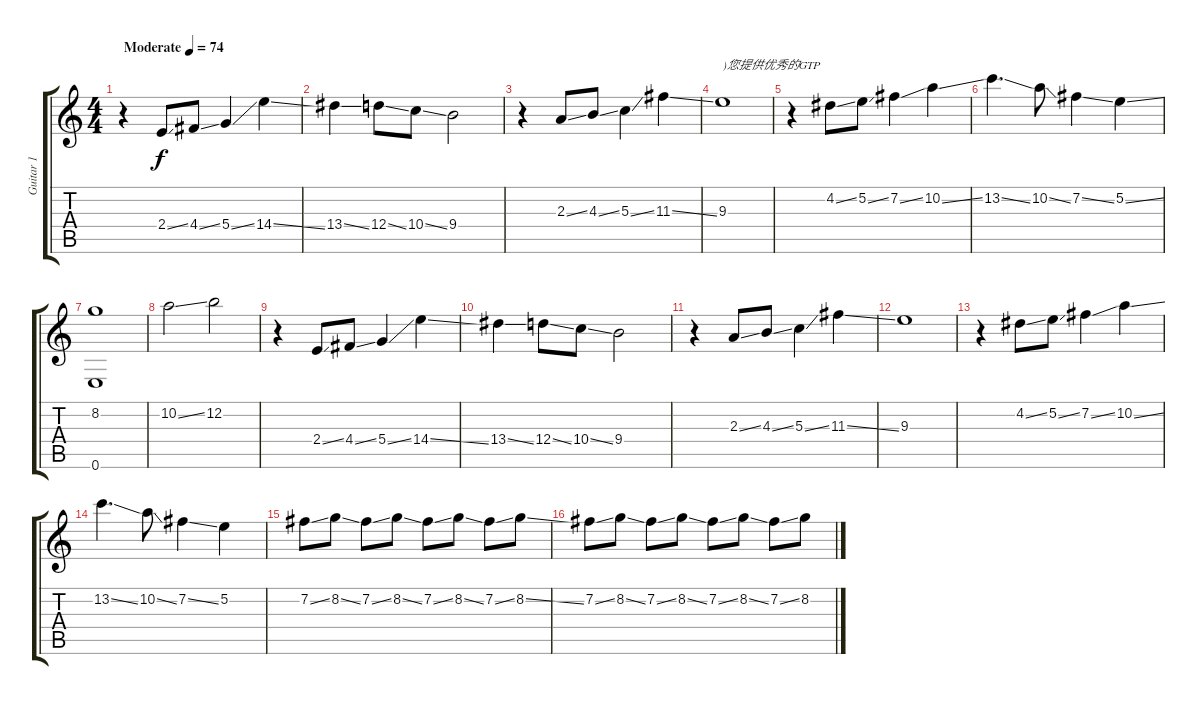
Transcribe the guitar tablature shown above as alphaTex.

\track ("Guitar 1" "Guitar 1") {instrument distortionguitar}
\staff {score tabs}
\tuning (E4 B3 G3 D3 A2 E2) {hide}
\ts (4 4)
\tempo (74 "Moderate")
\clef g2
\ks c
r.4{dy f instrument distortionguitar} 2.4{ss}.8 4.4{ss}.8 5.4{ss}.4 14.4{ss}.4 |
13.4{ss}.4 12.4{ss}.8 10.4{ss}.8 9.4.2 |
r.4 2.3{ss}.8 4.3{ss}.8 5.3{ss}.4 11.3{ss}.4 |
9.3.1{txt ")您提供优秀的GTP"} |
r.4 4.2{ss}.8 5.2{ss}.8 7.2{ss}.4 10.2{ss}.4 |
13.2{ss}.4{d} 10.2{ss}.8 7.2{ss}.4 5.2{ss}.4 |
(8.2 0.6).1 |
10.2{ss}.2 12.2.2 |
r.4 2.4{ss}.8 4.4{ss}.8 5.4{ss}.4 14.4{ss}.4 |
13.4{ss}.4 12.4{ss}.8 10.4{ss}.8 9.4.2 |
r.4 2.3{ss}.8 4.3{ss}.8 5.3{ss}.4 11.3{ss}.4 |
9.3.1 |
r.4 4.2{ss}.8 5.2{ss}.8 7.2{ss}.4 10.2{ss}.4 |
13.2{ss}.4{d} 10.2{ss}.8 7.2{ss}.4 5.2.4 |
7.2{ss}.8 8.2{ss}.8 7.2{ss}.8 8.2{ss}.8 7.2{ss}.8 8.2{ss}.8 7.2{ss}.8 8.2{ss}.8 |
7.2{ss}.8 8.2{ss}.8 7.2{ss}.8 8.2{ss}.8 7.2{ss}.8 8.2{ss}.8 7.2{ss}.8 8.2.8
